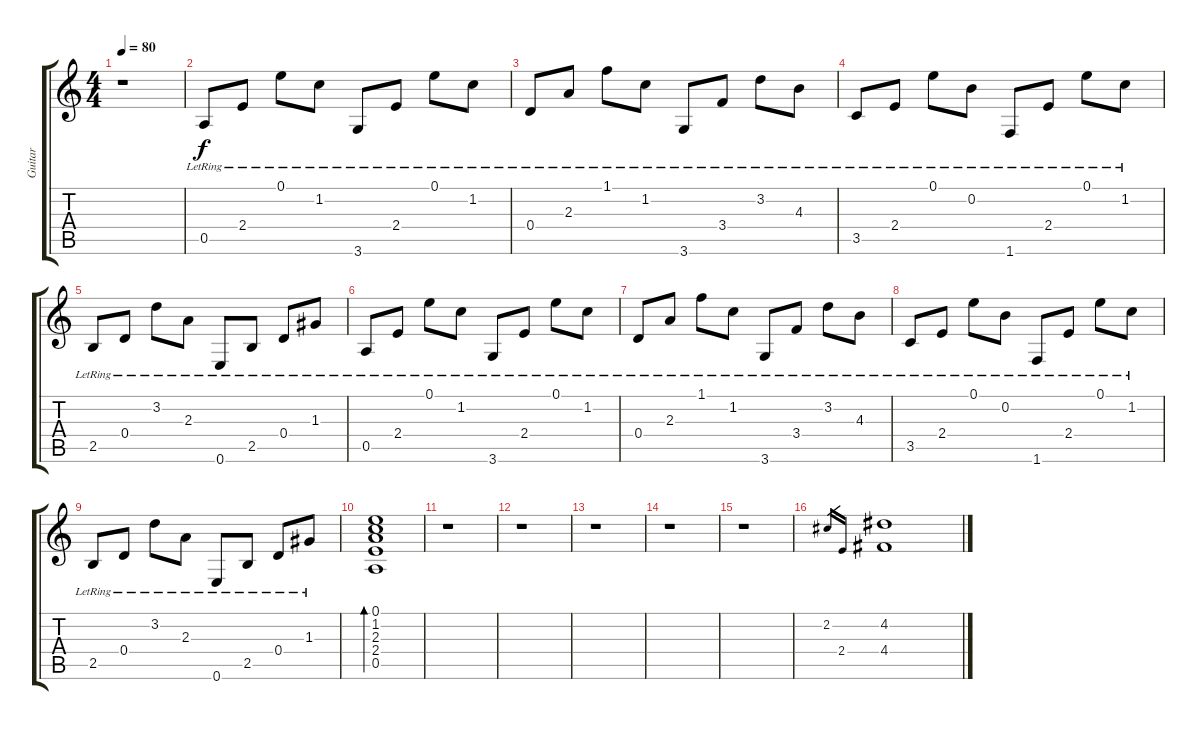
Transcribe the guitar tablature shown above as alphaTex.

\track ("Guitar" "Guitar") {instrument acousticguitarsteel}
\staff {score tabs}
\tuning (E4 B3 G3 D3 A2 E2) {hide}
\ts (4 4)
\tempo 80
\clef g2
\ks c
r.1{dy f instrument acousticguitarsteel} |
0.5{lr}.8 2.4{lr}.8 0.1{lr}.8 1.2{lr}.8 3.6{lr}.8 2.4{lr}.8 0.1{lr}.8 1.2{lr}.8 |
0.4{lr}.8 2.3{lr}.8 1.1{lr}.8 1.2{lr}.8 3.6{lr}.8 3.4{lr}.8 3.2{lr}.8 4.3{lr}.8 |
3.5{lr}.8 2.4{lr}.8 0.1{lr}.8 0.2{lr}.8 1.6{lr}.8 2.4{lr}.8 0.1{lr}.8 1.2{lr}.8 |
2.5{lr}.8 0.4{lr}.8 3.2{lr}.8 2.3{lr}.8 0.6{lr}.8 2.5{lr}.8 0.4{lr}.8 1.3{lr}.8 |
0.5{lr}.8 2.4{lr}.8 0.1{lr}.8 1.2{lr}.8 3.6{lr}.8 2.4{lr}.8 0.1{lr}.8 1.2{lr}.8 |
0.4{lr}.8 2.3{lr}.8 1.1{lr}.8 1.2{lr}.8 3.6{lr}.8 3.4{lr}.8 3.2{lr}.8 4.3{lr}.8 |
3.5{lr}.8 2.4{lr}.8 0.1{lr}.8 0.2{lr}.8 1.6{lr}.8 2.4{lr}.8 0.1{lr}.8 1.2{lr}.8 |
2.5{lr}.8 0.4{lr}.8 3.2{lr}.8 2.3{lr}.8 0.6{lr}.8 2.5{lr}.8 0.4{lr}.8 1.3{lr}.8 |
(0.1 1.2 2.3 2.4 0.5).1{bd 240} |
r.1 |
r.1 |
r.1 |
r.1 |
r.1 |
2.2.16{gr} 2.4.16{gr} (4.2 4.4).1
